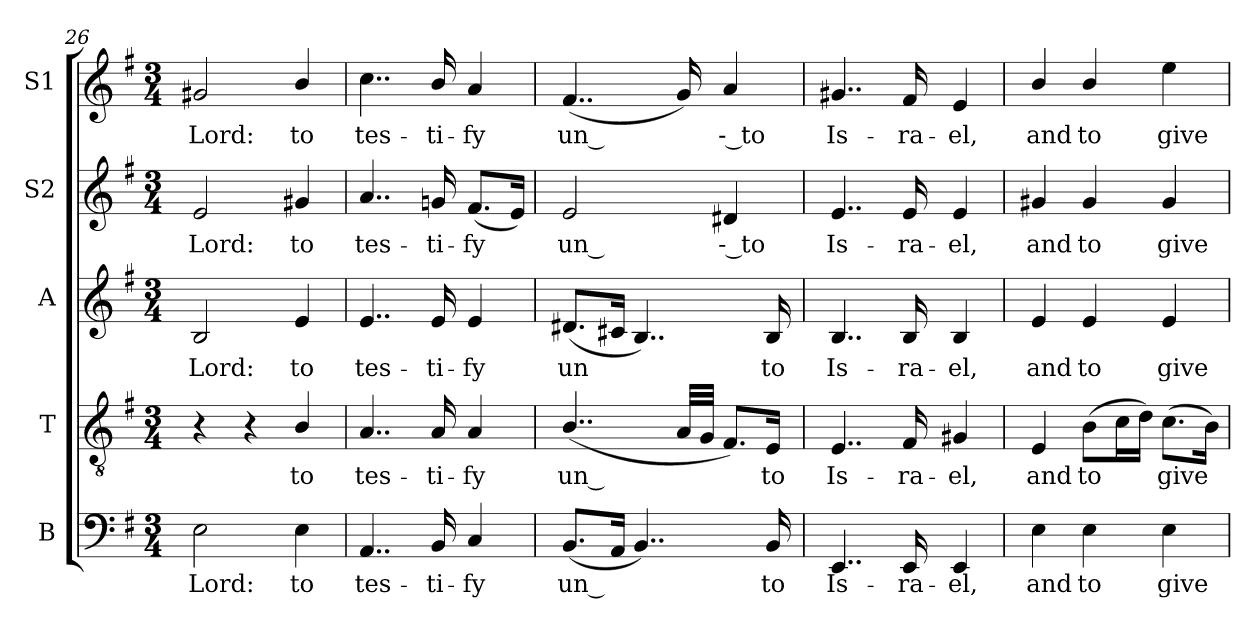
**kern	**text	**kern	**text	**kern	**text	**kern	**text	**kern	**text
*part5	*part5	*part4	*part4	*part3	*part3	*part2	*part2	*part1	*part1
*staff5	*staff5	*staff4	*staff4	*staff3	*staff3	*staff2	*staff2	*staff1	*staff1
*I"B	*	*I"T	*	*I"A	*	*I"S2	*	*I"S1	*
*I'B.	*	*I'T.	*	*I'A.	*	*I'S.	*	*I'S.	*
*clefF4	*	*clefGv2	*	*clefG2	*	*clefG2	*	*clefG2	*
*	*	*ITrd7c12	*	*	*	*	*	*	*
*k[f#]	*	*k[f#]	*	*k[f#]	*	*k[f#]	*	*k[f#]	*
*G:	*	*G:	*	*G:	*	*G:	*	*G:	*
*M3/4	*	*M3/4	*	*M3/4	*	*M3/4	*	*M3/4	*
=26	=26	=26	=26	=26	=26	=26	=26	=26	=26
!	!LO:LY:b:color=#000000	!	!	!	!	!	!	!	!
!	!	!	!	!	!LO:LY:b:color=#000000	!	!	!	!
!	!	!	!	!	!	!	!LO:LY:b:color=#000000	!	!
!	!	!	!	!	!	!	!	!	!LO:LY:b:color=#000000
2Ei\	Lord:	4r	.	2Bi/	Lord:	2ei/	Lord:	2g#Xi/	Lord:
.	.	4r	.	.	.	.	.	.	.
!	!LO:LY:b:color=#000000	!	!	!	!	!	!	!	!
!	!	!	!LO:LY:b:color=#000000	!	!	!	!	!	!
!	!	!	!	!	!LO:LY:b:color=#000000	!	!	!	!
!	!	!	!	!	!	!	!LO:LY:b:color=#000000	!	!
!	!	!	!	!	!	!	!	!	!LO:LY:b:color=#000000
4Ei\	to	4BBi/	to	4ei/	to	4g#Xi/	to	4bi/	to
=27	=27	=27	=27	=27	=27	=27	=27	=27	=27
!	!LO:LY:b:color=#000000	!	!	!	!	!	!	!	!
!	!	!	!LO:LY:b:color=#000000	!	!	!	!	!	!
!	!	!	!	!	!LO:LY:b:color=#000000	!	!	!	!
!	!	!	!	!	!	!	!LO:LY:b:color=#000000	!	!
!	!	!	!	!	!	!	!	!	!LO:LY:b:color=#000000
4..AAi/	tes-	4..AAi/	tes-	4..ei/	tes-	4..ai/	tes-	4..cci\	tes-
!	!LO:LY:b:color=#000000	!	!	!	!	!	!	!	!
!	!	!	!LO:LY:b:color=#000000	!	!	!	!	!	!
!	!	!	!	!	!LO:LY:b:color=#000000	!	!	!	!
!	!	!	!	!	!	!	!LO:LY:b:color=#000000	!	!
!	!	!	!	!	!	!	!	!	!LO:LY:b:color=#000000
16BBi/	-ti-	16AAi/	-ti-	16ei/	-ti-	16gni/	-ti-	16bi/	-ti-
!	!LO:LY:b:color=#000000	!	!	!	!	!	!	!	!
!	!	!	!LO:LY:b:color=#000000	!	!	!	!	!	!
!	!	!	!	!	!LO:LY:b:color=#000000	!	!	!	!
!	!	!	!	!	!	!	!LO:LY:b:color=#000000	!	!
!	!	!	!	!	!	!	!	!	!LO:LY:b:color=#000000
4Ci/	-fy	4AAi/	-fy	4ei/	-fy	(8.f#i/L	-fy	4ai/	-fy
.	.	.	.	.	.	16ei/Jk)	.	.	.
=28	=28	=28	=28	=28	=28	=28	=28	=28	=28
!	!LO:LY:b:color=#000000	!	!	!	!	!	!	!	!
!	!	!	!LO:LY:b:color=#000000	!	!	!	!	!	!
!	!	!	!	!	!LO:LY:b:color=#000000	!	!	!	!
!	!	!	!	!	!	!	!LO:LY:b:color=#000000	!	!
!	!	!	!	!	!	!	!	!	!LO:LY:b:color=#000000
(8.BBi/L	un --	(4..BBi/	un --	(8.d#Xi/L	un-	2ei/	un --	(4..f#i/	un --
!	!	!	!	!	!LO:LY:b:color=#000000	!	!	!	!
16AAi/Jk	.	.	.	16c#Xi/Jk	--	.	.	.	.
4..BBi/)	.	.	.	4..Bi/)	.	.	.	.	.
.	.	32AAi/LLL	.	.	.	.	.	16gi/)	.
!	!	!	!LO:LY:b:color=#000000	!	!	!	!	!	!
.	.	32GGi/JJJ	--	.	.	.	.	.	.
!	!	!	!	!	!	!	!LO:LY:b:color=#000000	!	!
!	!	!	!	!	!	!	!	!	!LO:LY:b:color=#000000
.	.	8.FF#i/L)	.	.	.	4d#Xi/	-- to	4ai/	-- to
!	!LO:LY:b:color=#000000	!	!	!	!	!	!	!	!
!	!	!	!LO:LY:b:color=#000000	!	!	!	!	!	!
!	!	!	!	!	!LO:LY:b:color=#000000	!	!	!	!
16BBi/	-to	16EEi/Jk	to	16Bi/	to	.	.	.	.
=29	=29	=29	=29	=29	=29	=29	=29	=29	=29
!	!LO:LY:b:color=#000000	!	!	!	!	!	!	!	!
!	!	!	!LO:LY:b:color=#000000	!	!	!	!	!	!
!	!	!	!	!	!LO:LY:b:color=#000000	!	!	!	!
!	!	!	!	!	!	!	!LO:LY:b:color=#000000	!	!
!	!	!	!	!	!	!	!	!	!LO:LY:b:color=#000000
4..EEi/	Is-	4..EEi/	Is-	4..Bi/	Is-	4..ei/	Is-	4..g#Xi/	Is-
!	!LO:LY:b:color=#000000	!	!	!	!	!	!	!	!
!	!	!	!LO:LY:b:color=#000000	!	!	!	!	!	!
!	!	!	!	!	!LO:LY:b:color=#000000	!	!	!	!
!	!	!	!	!	!	!	!LO:LY:b:color=#000000	!	!
!	!	!	!	!	!	!	!	!	!LO:LY:b:color=#000000
16EEi/	-ra-	16FF#i/	-ra-	16Bi/	-ra-	16ei/	-ra-	16f#i/	-ra-
!	!LO:LY:b:color=#000000	!	!	!	!	!	!	!	!
!	!	!	!LO:LY:b:color=#000000	!	!	!	!	!	!
!	!	!	!	!	!LO:LY:b:color=#000000	!	!	!	!
!	!	!	!	!	!	!	!LO:LY:b:color=#000000	!	!
!	!	!	!	!	!	!	!	!	!LO:LY:b:color=#000000
4EEi/	-el,	4GG#Xi/	-el,	4Bi/	-el,	4ei/	-el,	4ei/	-el,
!!LO:PB:g=z
=30	=30	=30	=30	=30	=30	=30	=30	=30	=30
!	!LO:LY:b:color=#000000	!	!	!	!	!	!	!	!
!	!	!	!LO:LY:b:color=#000000	!	!	!	!	!	!
!	!	!	!	!	!LO:LY:b:color=#000000	!	!	!	!
!	!	!	!	!	!	!	!LO:LY:b:color=#000000	!	!
!	!	!	!	!	!	!	!	!	!LO:LY:b:color=#000000
4Ei\	and	4EEi/	and	4ei/	and	4g#Xi/	and	4bi/	and
!	!LO:LY:b:color=#000000	!	!	!	!	!	!	!	!
!	!	!	!LO:LY:b:color=#000000	!	!	!	!	!	!
!	!	!	!	!	!LO:LY:b:color=#000000	!	!	!	!
!	!	!	!	!	!	!	!LO:LY:b:color=#000000	!	!
!	!	!	!	!	!	!	!	!	!LO:LY:b:color=#000000
4Ei\	to	(8BBi\L	to	4ei/	to	4g#i/	to	4bi/	to
.	.	16Ci\L	.	.	.	.	.	.	.
.	.	16Di\JJ)	.	.	.	.	.	.	.
!	!LO:LY:b:color=#000000	!	!	!	!	!	!	!	!
!	!	!	!LO:LY:b:color=#000000	!	!	!	!	!	!
!	!	!	!	!	!LO:LY:b:color=#000000	!	!	!	!
!	!	!	!	!	!	!	!LO:LY:b:color=#000000	!	!
!	!	!	!	!	!	!	!	!	!LO:LY:b:color=#000000
4Ei\	give	(8.Ci\L	give	4ei/	give	4g#i/	give	4eei\	give
.	.	16BBi\Jk)	.	.	.	.	.	.	.
=	=	=	=	=	=	=	=	=	=
*-	*-	*-	*-	*-	*-	*-	*-	*-	*-
